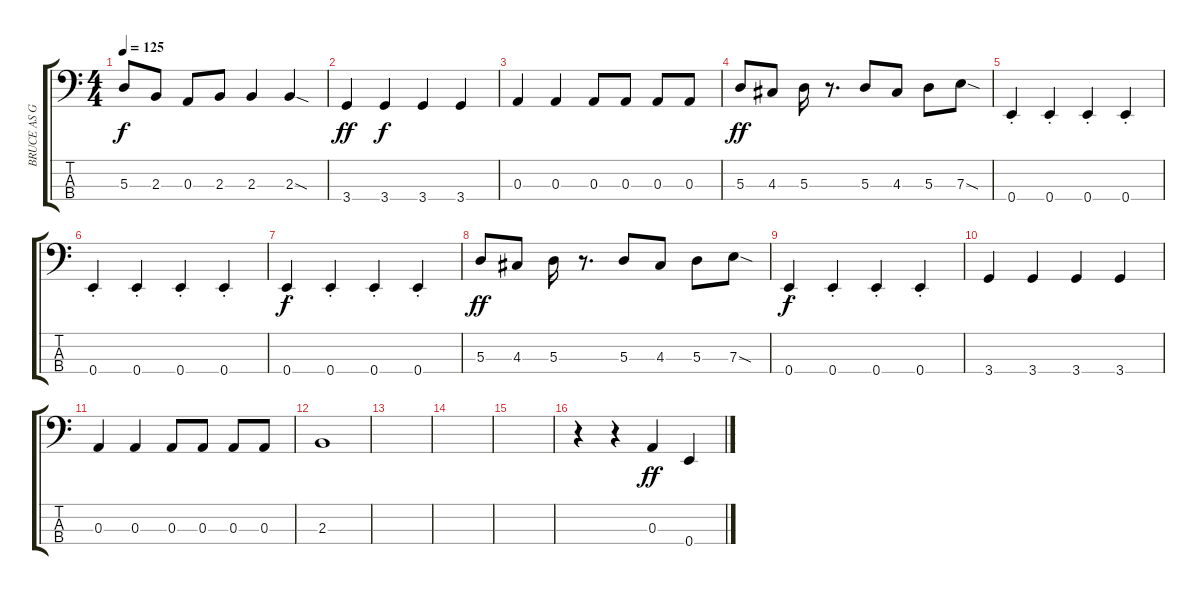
\track ("BRUCE AS GENE" "BRUCE AS G") {instrument electricbassfinger}
\staff {score tabs}
\tuning (G2 D2 A1 E1) {hide}
\ts (4 4)
\tempo 125
\clef f4
\ks c
5.3.8{dy f} 2.3.8 0.3.8 2.3.8 2.3.4 2.3{sod}.4 |
3.4.4{dy ff} 3.4.4{dy f} 3.4.4 3.4.4 |
0.3.4 0.3.4 0.3.8 0.3.8 0.3.8 0.3.8 |
5.3.8{dy ff} 4.3.8 5.3.16 r.8{d} 5.3.8 4.3.8 5.3.8 7.3{sod}.8 |
0.4{st}.4 0.4{st}.4 0.4{st}.4 0.4{st}.4 |
0.4{st}.4 0.4{st}.4 0.4{st}.4 0.4{st}.4 |
0.4{st}.4{dy f} 0.4{st}.4 0.4{st}.4 0.4{st}.4 |
5.3.8{dy ff} 4.3.8 5.3.16 r.8{d} 5.3.8 4.3.8 5.3.8 7.3{sod}.8 |
0.4{st}.4{dy f} 0.4{st}.4 0.4{st}.4 0.4{st}.4 |
3.4.4 3.4.4 3.4.4 3.4.4 |
0.3.4 0.3.4 0.3.8 0.3.8 0.3.8 0.3.8 |
2.3.1 |
|
|
|
r.4 r.4 0.3.4{dy ff} 0.4.4
